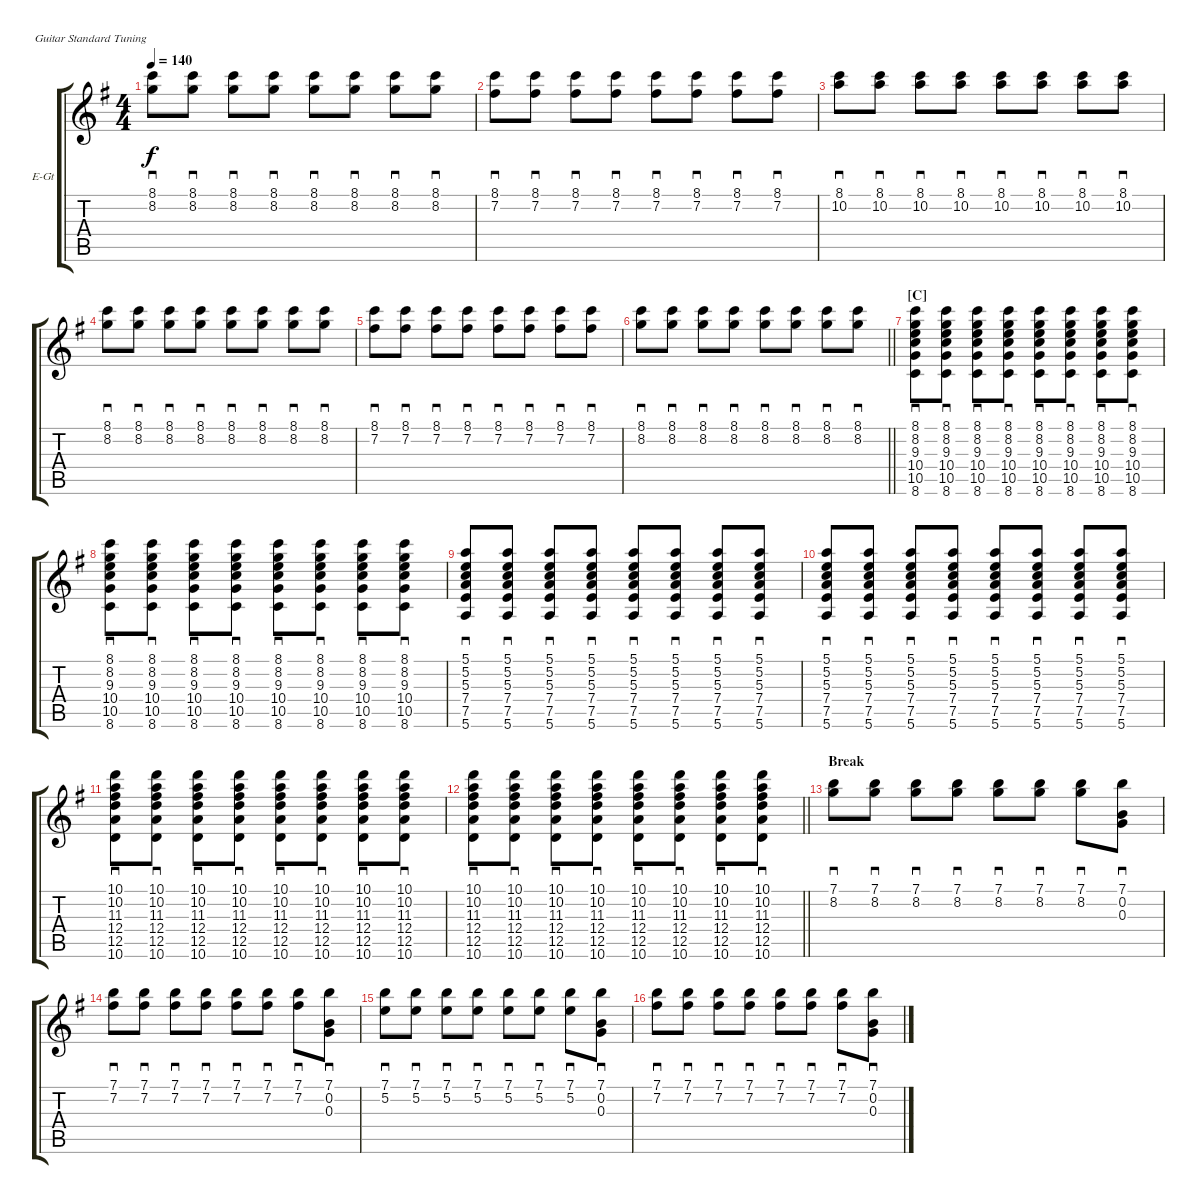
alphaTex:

\bracketExtendMode groupsimilarinstruments
\firstSystemTrackNameOrientation horizontal
\otherSystemsTrackNameOrientation horizontal
\track ("Nick Valensi" "E-Gt") {instrument overdrivenguitar}
\staff {score tabs}
\tuning (E4 B3 G3 D3 A2 E2)
\ts (4 4)
\tempo 140
\clef g2
\ks g
(8.1 8.2).8{sd dy f} (8.1 8.2).8{sd} (8.1 8.2).8{sd} (8.1 8.2).8{sd} (8.1 8.2).8{sd} (8.1 8.2).8{sd} (8.1 8.2).8{sd} (8.1 8.2).8{sd} |
(8.1 7.2).8{sd} (8.1 7.2).8{sd} (8.1 7.2).8{sd} (8.1 7.2).8{sd} (8.1 7.2).8{sd} (8.1 7.2).8{sd} (8.1 7.2).8{sd} (8.1 7.2).8{sd} |
(8.1 10.2).8{sd} (8.1 10.2).8{sd} (8.1 10.2).8{sd} (8.1 10.2).8{sd} (8.1 10.2).8{sd} (8.1 10.2).8{sd} (8.1 10.2).8{sd} (8.1 10.2).8{sd} |
(8.1 8.2).8{sd} (8.1 8.2).8{sd} (8.1 8.2).8{sd} (8.1 8.2).8{sd} (8.1 8.2).8{sd} (8.1 8.2).8{sd} (8.1 8.2).8{sd} (8.1 8.2).8{sd} |
(8.1 7.2).8{sd} (8.1 7.2).8{sd} (8.1 7.2).8{sd} (8.1 7.2).8{sd} (8.1 7.2).8{sd} (8.1 7.2).8{sd} (8.1 7.2).8{sd} (8.1 7.2).8{sd} |
\barLineRight lightlight
(8.1 8.2).8{sd} (8.1 8.2).8{sd} (8.1 8.2).8{sd} (8.1 8.2).8{sd} (8.1 8.2).8{sd} (8.1 8.2).8{sd} (8.1 8.2).8{sd} (8.1 8.2).8{sd} |
\section ("C" "")
(9.3 10.4 10.5 8.6 8.2 8.1).8{sd} (9.3 10.4 10.5 8.6 8.2 8.1).8{sd} (9.3 10.4 10.5 8.6 8.2 8.1).8{sd} (9.3 10.4 10.5 8.6 8.2 8.1).8{sd} (9.3 10.4 10.5 8.6 8.2 8.1).8{sd} (9.3 10.4 10.5 8.6 8.2 8.1).8{sd} (9.3 10.4 10.5 8.6 8.2 8.1).8{sd} (9.3 10.4 10.5 8.6 8.2 8.1).8{sd} |
(9.3 10.4 10.5 8.6 8.2 8.1).8{sd} (9.3 10.4 10.5 8.6 8.2 8.1).8{sd} (9.3 10.4 10.5 8.6 8.2 8.1).8{sd} (9.3 10.4 10.5 8.6 8.2 8.1).8{sd} (9.3 10.4 10.5 8.6 8.2 8.1).8{sd} (9.3 10.4 10.5 8.6 8.2 8.1).8{sd} (9.3 10.4 10.5 8.6 8.2 8.1).8{sd} (9.3 10.4 10.5 8.6 8.2 8.1).8{sd} |
(5.1 5.2 5.3 7.4 7.5 5.6).8{sd} (5.1 5.2 5.3 7.4 7.5 5.6).8{sd} (5.1 5.2 5.3 7.4 7.5 5.6).8{sd} (5.1 5.2 5.3 7.4 7.5 5.6).8{sd} (5.1 5.2 5.3 7.4 7.5 5.6).8{sd} (5.1 5.2 5.3 7.4 7.5 5.6).8{sd} (5.1 5.2 5.3 7.4 7.5 5.6).8{sd} (5.1 5.2 5.3 7.4 7.5 5.6).8{sd} |
(5.1 5.2 5.3 7.4 7.5 5.6).8{sd} (5.1 5.2 5.3 7.4 7.5 5.6).8{sd} (5.1 5.2 5.3 7.4 7.5 5.6).8{sd} (5.1 5.2 5.3 7.4 7.5 5.6).8{sd} (5.1 5.2 5.3 7.4 7.5 5.6).8{sd} (5.1 5.2 5.3 7.4 7.5 5.6).8{sd} (5.1 5.2 5.3 7.4 7.5 5.6).8{sd} (5.1 5.2 5.3 7.4 7.5 5.6).8{sd} |
(10.1 10.2 11.3 12.4 12.5 10.6).8{sd} (10.1 10.2 11.3 12.4 12.5 10.6).8{sd} (10.1 10.2 11.3 12.4 12.5 10.6).8{sd} (10.1 10.2 11.3 12.4 12.5 10.6).8{sd} (10.1 10.2 11.3 12.4 12.5 10.6).8{sd} (10.1 10.2 11.3 12.4 12.5 10.6).8{sd} (10.1 10.2 11.3 12.4 12.5 10.6).8{sd} (10.1 10.2 11.3 12.4 12.5 10.6).8{sd} |
\barLineRight lightlight
(10.1 10.2 11.3 12.4 12.5 10.6).8{sd} (10.1 10.2 11.3 12.4 12.5 10.6).8{sd} (10.1 10.2 11.3 12.4 12.5 10.6).8{sd} (10.1 10.2 11.3 12.4 12.5 10.6).8{sd} (10.1 10.2 11.3 12.4 12.5 10.6).8{sd} (10.1 10.2 11.3 12.4 12.5 10.6).8{sd} (10.1 10.2 11.3 12.4 12.5 10.6).8{sd} (10.1 10.2 11.3 12.4 12.5 10.6).8{sd} |
\section ("" "Break")
(7.1 8.2).8{sd} (7.1 8.2).8{sd} (7.1 8.2).8{sd} (7.1 8.2).8{sd} (7.1 8.2).8{sd} (7.1 8.2).8{sd} (7.1 8.2).8{sd} (7.1 0.2 0.3).8{sd} |
(7.1 7.2).8{sd} (7.1 7.2).8{sd} (7.1 7.2).8{sd} (7.1 7.2).8{sd} (7.1 7.2).8{sd} (7.1 7.2).8{sd} (7.1 7.2).8{sd} (7.1 0.2 0.3).8{sd} |
(7.1 5.2).8{sd} (7.1 5.2).8{sd} (7.1 5.2).8{sd} (7.1 5.2).8{sd} (7.1 5.2).8{sd} (7.1 5.2).8{sd} (7.1 5.2).8{sd} (7.1 0.2 0.3).8{sd} |
(7.1 7.2).8{sd} (7.1 7.2).8{sd} (7.1 7.2).8{sd} (7.1 7.2).8{sd} (7.1 7.2).8{sd} (7.1 7.2).8{sd} (7.1 7.2).8{sd} (7.1 0.2 0.3).8{sd}
